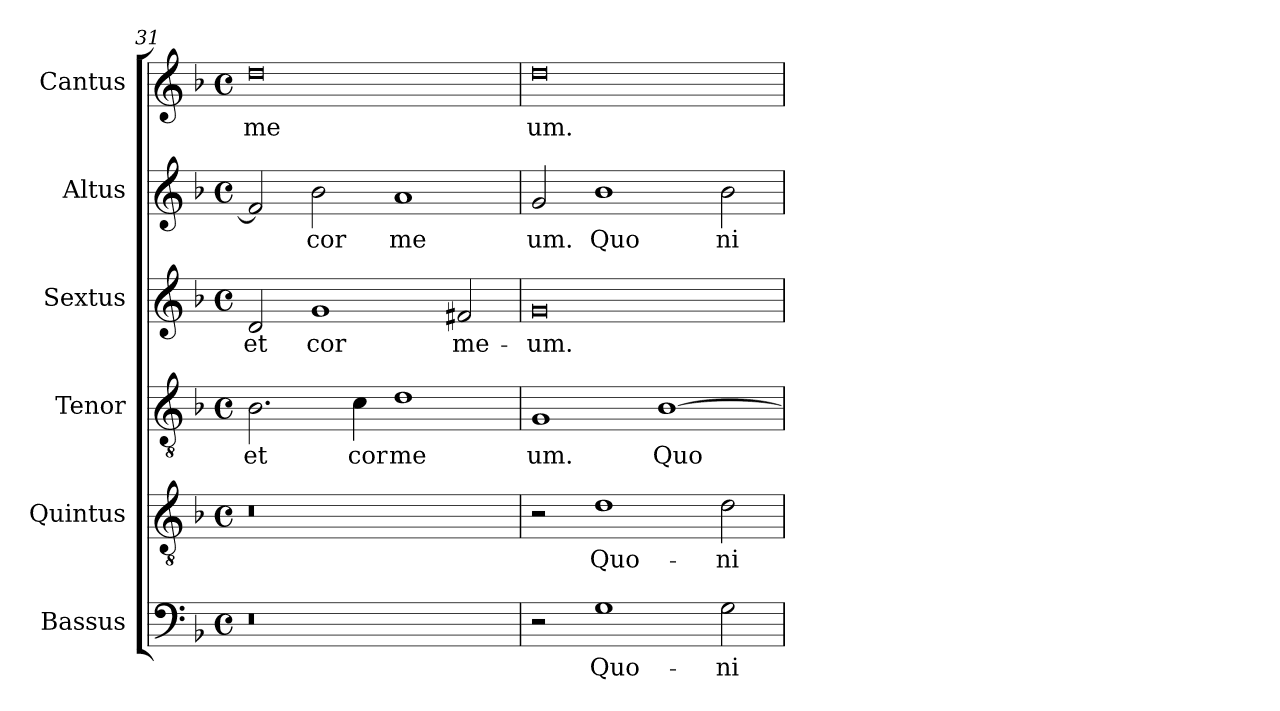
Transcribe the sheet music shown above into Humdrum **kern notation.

**kern	**text	**kern	**text	**kern	**text	**kern	**text	**kern	**text	**kern	**text
*part6	*part6	*part5	*part5	*part4	*part4	*part3	*part3	*part2	*part2	*part1	*part1
*staff6	*staff6	*staff5	*staff5	*staff4	*staff4	*staff3	*staff3	*staff2	*staff2	*staff1	*staff1
*I"Bassus	*	*I"Quintus	*	*I"Tenor	*	*I"Sextus	*	*I"Altus	*	*I"Cantus	*
*clefF4	*	*clefGv2	*	*clefGv2	*	*clefG2	*	*clefG2	*	*clefG2	*
*k[b-]	*	*k[b-]	*	*k[b-]	*	*k[b-]	*	*k[b-]	*	*k[b-]	*
*F:	*	*F:	*	*F:	*	*F:	*	*F:	*	*F:	*
*M4/4	*	*M4/4	*	*M4/4	*	*M4/4	*	*M4/4	*	*M4/4	*
*met(c)	*	*met(c)	*	*met(c)	*	*met(c)	*	*met(c)	*	*met(c)	*
=31	=31	=31	=31	=31	=31	=31	=31	=31	=31	=31	=31
!	!	!	!	!	!LO:LY:b:cj	!	!LO:LY:b:cj	!	!	!	!LO:LY:b:cj
0r	.	0r	.	2.B-\	et	2d/	et	2f/]	.	0dd	me
!	!	!	!	!	!	!	!LO:LY:b:cj	!	!LO:LY:b:cj	!	!
.	.	.	.	.	.	1g	cor	2b-\	cor	.	.
!	!	!	!	!	!LO:LY:b:cj	!	!	!	!	!	!
.	.	.	.	4c\	cor	.	.	.	.	.	.
!	!	!	!	!	!LO:LY:b:cj	!	!	!	!LO:LY:b:cj	!	!
.	.	.	.	1d	me	.	.	1a	me	.	.
!	!	!	!	!	!	!	!LO:LY:b:cj	!	!	!	!
.	.	.	.	.	.	2f#X/	me-	.	.	.	.
=32	=32	=32	=32	=32	=32	=32	=32	=32	=32	=32	=32
!	!	!	!	!	!LO:LY:b:cj	!	!LO:LY:b:cj	!	!LO:LY:b:cj	!	!LO:LY:b:cj
2r	.	2r	.	1G	um.	0g	-um.	2g/	um.	0dd	um.
!	!LO:LY:b:cj	!	!LO:LY:b:cj	!	!	!	!	!	!LO:LY:b:cj	!	!
1G	Quo-	1d	Quo-	.	.	.	.	1b-	Quo	.	.
!	!	!	!	!	!LO:LY:b	!	!	!	!	!	!
.	.	.	.	[>1B-	Quo	.	.	.	.	.	.
!	!LO:LY:b:cj	!	!LO:LY:b:cj	!	!	!	!	!	!LO:LY:b:cj	!	!
2G\	-ni-	2d\	-ni-	.	.	.	.	2b-\	ni	.	.
=	=	=	=	=	=	=	=	=	=	=	=
*-	*-	*-	*-	*-	*-	*-	*-	*-	*-	*-	*-
